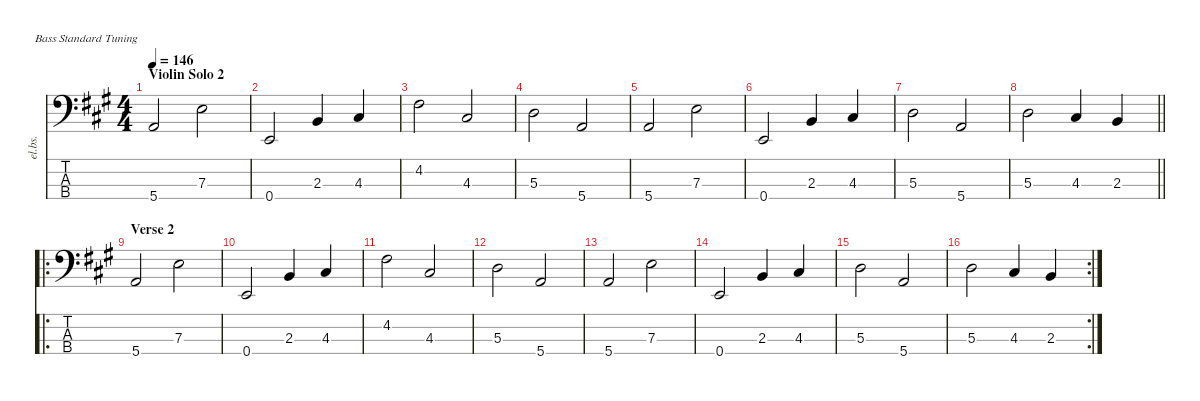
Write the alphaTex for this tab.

\defaultSystemsLayout 4
\hideDynamics
\bracketExtendMode nobrackets
\otherSystemsTrackNameOrientation horizontal
\track ("Bass" "el.bs.") {defaultSystemsLayout 8 instrument electricbassfinger}
\staff {score tabs}
\tuning (G2 D2 A1 E1)
\ts (4 4)
\section ("" "Violin Solo 2")
\tempo 146
\clef f4
\ks a
5.4{acc forcenatural}.2{dy f beam Up} 7.3{acc forcenatural}.2{beam Down} |
0.4{acc forcenatural}.2{beam Up} 2.3{acc forcenatural}.4{beam Up} 4.3{acc #}.4{beam Up} |
4.2{acc #}.2{beam Down} 4.3{acc #}.2{beam Up} |
5.3{acc forcenatural}.2{beam Down} 5.4{acc forcenatural}.2{beam Up} |
5.4{acc forcenatural}.2{beam Up} 7.3{acc forcenatural}.2{beam Down} |
0.4{acc forcenatural}.2{beam Up} 2.3{acc forcenatural}.4{beam Up} 4.3{acc #}.4{beam Up} |
5.3{acc forcenatural}.2{beam Down} 5.4{acc forcenatural}.2{beam Up} |
\barLineRight lightlight
5.3{acc forcenatural}.2{beam Down} 4.3{acc #}.4{beam Up} 2.3{acc forcenatural}.4{beam Up} |
\ro
\section ("" "Verse 2")
5.4{acc forcenatural}.2{beam Up} 7.3{acc forcenatural}.2{beam Down} |
0.4{acc forcenatural}.2{beam Up} 2.3{acc forcenatural}.4{beam Up} 4.3{acc #}.4{beam Up} |
4.2{acc #}.2{beam Down} 4.3{acc #}.2{beam Up} |
5.3{acc forcenatural}.2{beam Down} 5.4{acc forcenatural}.2{beam Up} |
5.4{acc forcenatural}.2{beam Up} 7.3{acc forcenatural}.2{beam Down} |
0.4{acc forcenatural}.2{beam Up} 2.3{acc forcenatural}.4{beam Up} 4.3{acc #}.4{beam Up} |
5.3{acc forcenatural}.2{beam Down} 5.4{acc forcenatural}.2{beam Up} |
\rc 2
5.3{acc forcenatural}.2{beam Down} 4.3{acc #}.4{beam Up} 2.3{acc forcenatural}.4{beam Up}
